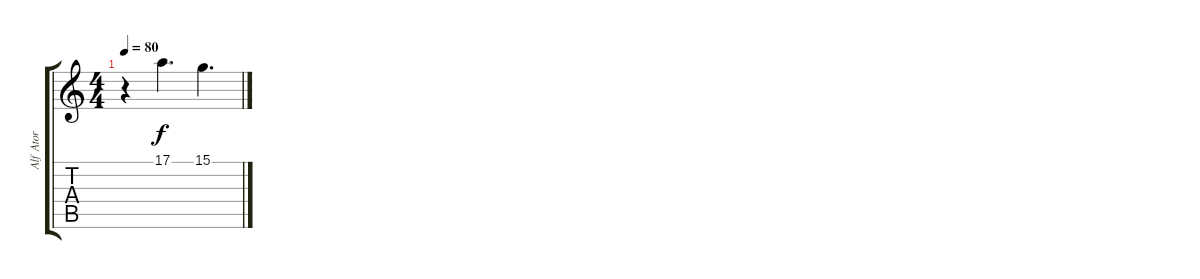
\track ("Alf Ator" "Alf Ator") {instrument pad3polysynth}
\staff {score tabs}
\tuning (E4 B3 G3 D3 A2 E2) {hide}
\ts (4 4)
\tempo 80
\clef g2
\ks c
r.4{dy f} 17.1.4{d} 15.1.4{d}
